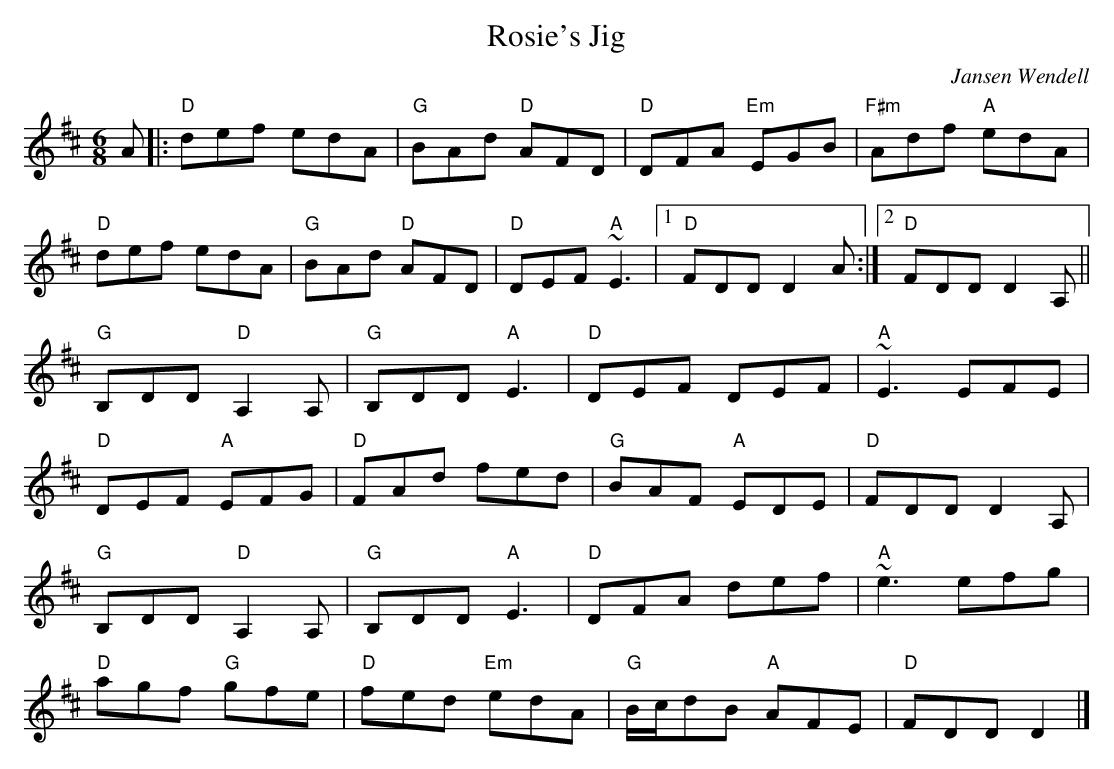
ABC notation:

X:1
T:Rosie's Jig
M:6/8
C:Jansen Wendell
K:D
A|:"D"def edA|"G"BAd "D"AFD|"D"DFA "Em"EGB|"F#m"Adf "A"edA|
"D"def edA|"G"BAd "D"AFD|"D"DEF "A"~E3|1"D"FDD D2A:|2"D"FDD D2A,||
"G"B,DD"D"A,2A,|"G"B,DD"A"E3|"D"DEF DEF|"A"~E3 EFE|
"D"DEF "A"EFG|"D"FAd fed|"G"BAF "A"EDE|"D"FDDD2A,|
"G"B,DD"D"A,2A,|"G"B,DD"A"E3|"D"DFA def|"A"~e3 efg|
"D"agf "G"gfe|"D"fed "Em"edA|"G"B1/2c1/2dB "A"AFE|"D"FDD D2|]
